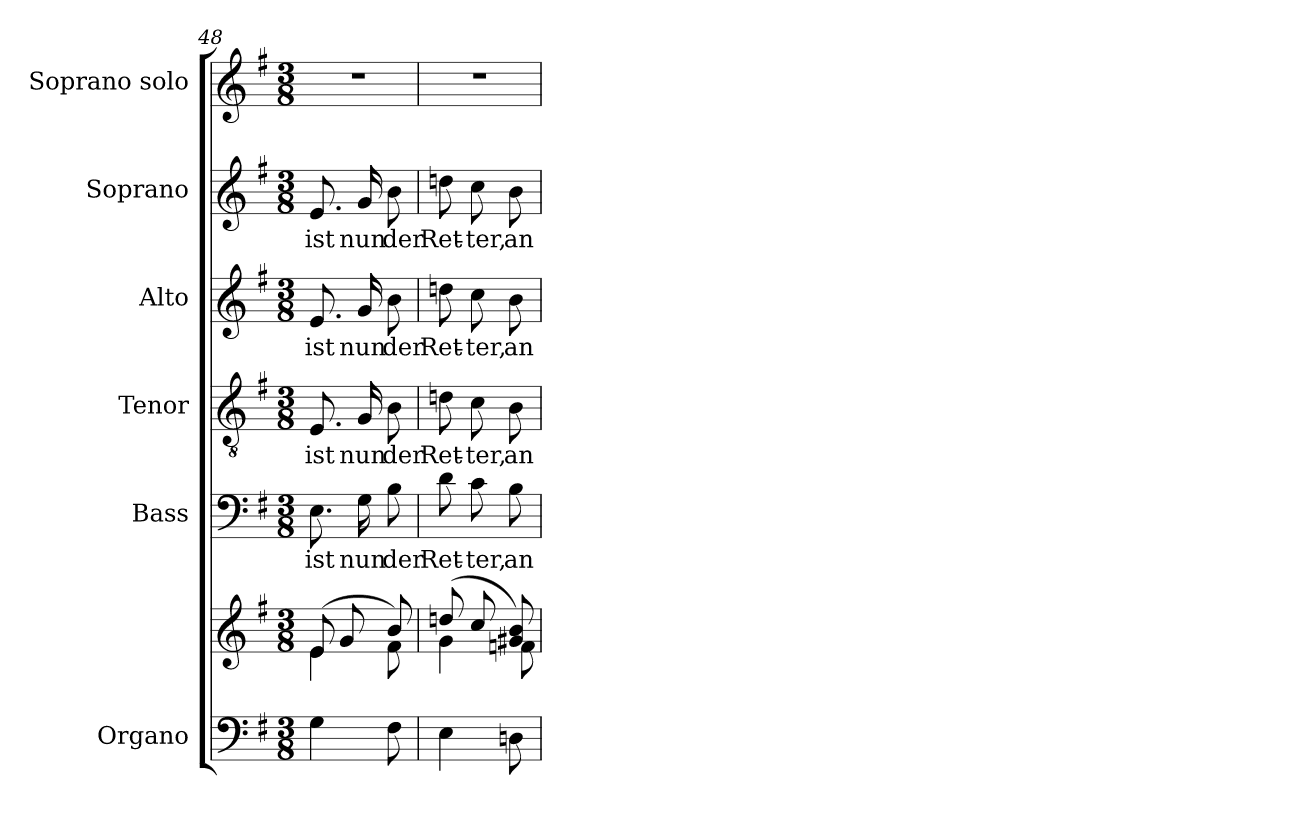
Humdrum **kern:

**kern	**kern	**kern	**text	**kern	**text	**kern	**text	**kern	**text	**kern
*part6	*part6	*part5	*part5	*part4	*part4	*part3	*part3	*part2	*part2	*part1
*staff7	*staff6	*staff5	*staff5	*staff4	*staff4	*staff3	*staff3	*staff2	*staff2	*staff1
*I"Organo	*	*I"Bass	*	*I"Tenor	*	*I"Alto	*	*I"Soprano	*	*I"Soprano solo
*I'Org.	*	*I'B.	*	*I'T.	*	*I'A.	*	*I'S.	*	*I'S.s
*clefF4	*clefG2	*clefF4	*	*clefGv2	*	*clefG2	*	*clefG2	*	*clefG2
*k[f#]	*k[f#]	*k[f#]	*	*k[f#]	*	*k[f#]	*	*k[f#]	*	*k[f#]
*M3/8	*M3/8	*M3/8	*	*M3/8	*	*M3/8	*	*M3/8	*	*M3/8
=48	=48	=48	=48	=48	=48	=48	=48	=48	=48	=48
*	*^	*	*	*	*	*	*	*	*	*
!	!	!	!	!LO:LY:b	!	!LO:LY:b	!	!LO:LY:b	!	!LO:LY:b	!
4G\	(>8e/	4e\	8.E\	ist	8.E/	ist	8.e/	ist	8.e/	ist	4.r
.	8g/	.	.	.	.	.	.	.	.	.	.
!	!	!	!	!LO:LY:b	!	!LO:LY:b	!	!LO:LY:b	!	!LO:LY:b	!
.	.	.	16G\	nun	16G/	nun	16g/	nun	16g/	nun	.
!	!	!	!	!LO:LY:b	!	!LO:LY:b	!	!LO:LY:b	!	!LO:LY:b	!
8F#\	8b/)	8f#\	8B\	der	8B\	der	8b\	der	8b\	der	.
=49	=49	=49	=49	=49	=49	=49	=49	=49	=49	=49	=49
!	!	!	!	!LO:LY:b	!	!LO:LY:b	!	!LO:LY:b	!	!LO:LY:b	!
4E\	(>8ddn/	4g\	8d\	Ret-	8dn\	Ret-	8ddn\	Ret-	8ddn\	Ret-	4.r
!	!	!	!	!LO:LY:b	!	!LO:LY:b	!	!LO:LY:b	!	!LO:LY:b	!
.	8cc/	.	8c\	-ter,	8c\	-ter,	8cc\	-ter,	8cc\	-ter,	.
!	!	!	!	!LO:LY:b	!	!LO:LY:b	!	!LO:LY:b	!	!LO:LY:b	!
8Dn\	8g#X/ 8b/)	8fn\	8B\	an	8B\	an	8b\	an	8b\	an	.
*	*v	*v	*	*	*	*	*	*	*	*	*
=	=	=	=	=	=	=	=	=	=	=
*-	*-	*-	*-	*-	*-	*-	*-	*-	*-	*-
